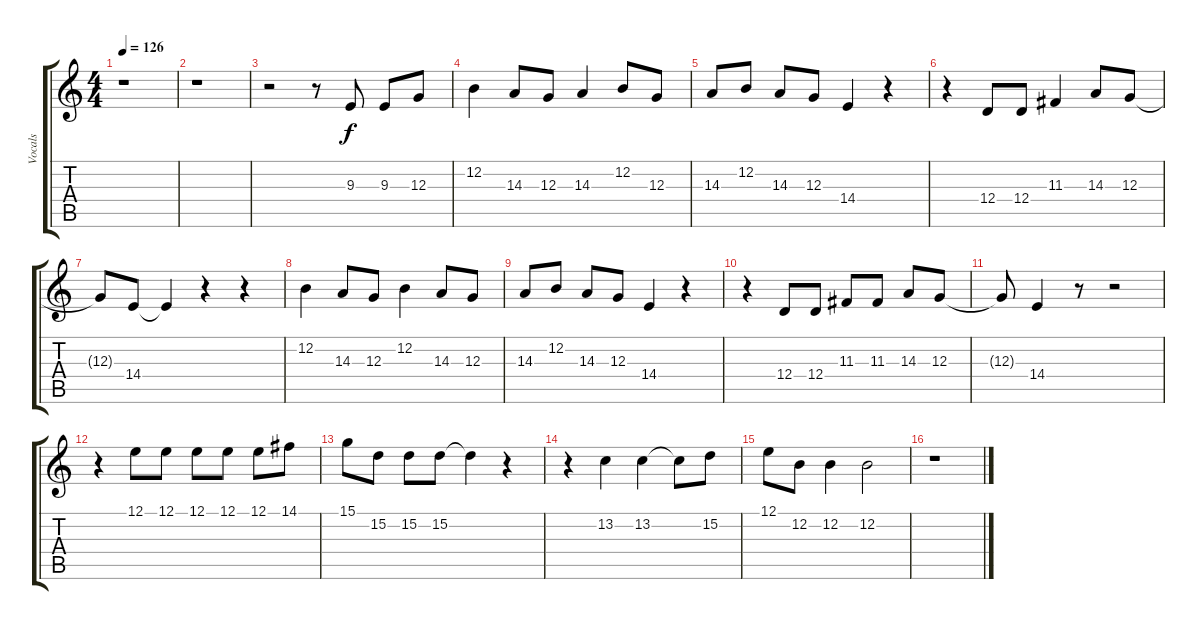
\track ("Vocals" "Vocals") {instrument clarinet}
\staff {score tabs}
\tuning (E4 B3 G3 D3 A2 E2) {hide}
\ts (4 4)
\tempo 126
\clef g2
\ks c
r.1{dy f} |
r.1 |
r.2 r.8 9.3.8 9.3.8 12.3.8 |
12.2.4 14.3.8 12.3.8 14.3.4 12.2.8 12.3.8 |
14.3.8 12.2.8 14.3.8 12.3.8 14.4.4 r.4 |
r.4 12.4.8 12.4.8 11.3.4 14.3.8 12.3.8 |
12.3{t}.8 14.4.8 14.4{t}.4 r.4 r.4 |
12.2.4 14.3.8 12.3.8 12.2.4 14.3.8 12.3.8 |
14.3.8 12.2.8 14.3.8 12.3.8 14.4.4 r.4 |
r.4 12.4.8 12.4.8 11.3.8 11.3.8 14.3.8 12.3.8 |
12.3{t}.8 14.4.4 r.8 r.2 |
r.4 12.1.8 12.1.8 12.1.8 12.1.8 12.1.8 14.1.8 |
15.1.8 15.2.8 15.2.8 15.2.8 15.2{t}.4 r.4 |
r.4 13.2.4 13.2.4 13.2{t}.8 15.2.8 |
12.1.8 12.2.8 12.2.4 12.2.2 |
r.1
